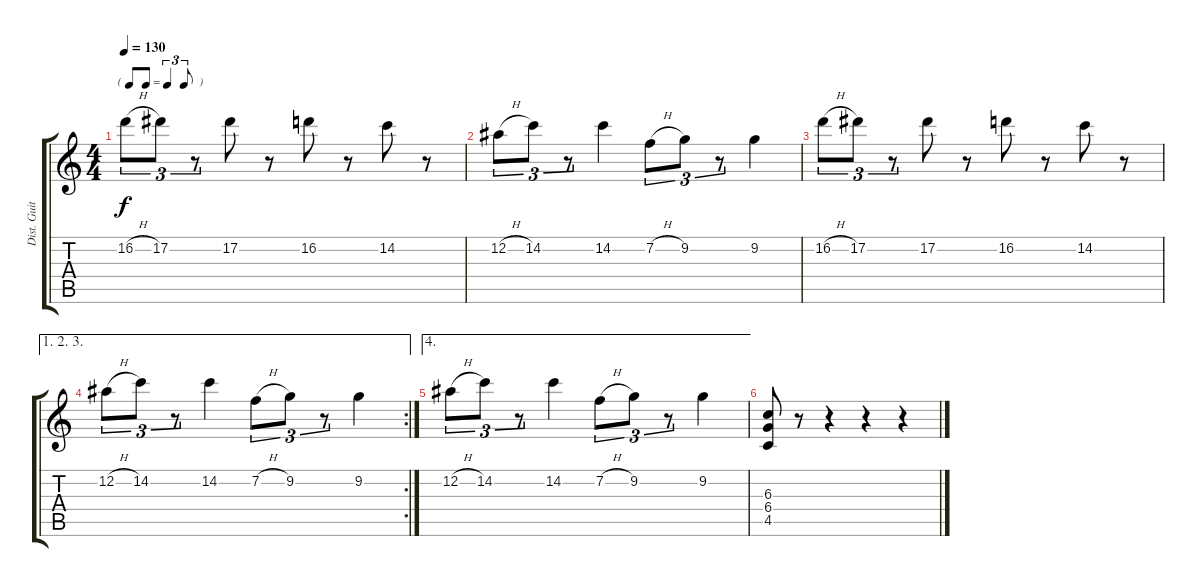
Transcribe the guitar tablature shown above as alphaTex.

\track ("Dist. Guitar 1" "Dist. Guit") {instrument distortionguitar}
\staff {score tabs}
\tuning (Eb4 Bb3 Gb3 Db3 Ab2 Eb2) {hide}
\ts (4 4)
\tf triplet8th
\tempo 130
\clef g2
\ks c
16.2{h}.8{tu (3 2) dy f} 17.2.8{tu (3 2)} r.8{tu (3 2)} 17.2.8 r.8 16.2.8 r.8 14.2.8 r.8 |
12.2{h}.8{tu (3 2)} 14.2.8{tu (3 2)} r.8{tu (3 2)} 14.2.4 7.2{h}.8{tu (3 2)} 9.2.8{tu (3 2)} r.8{tu (3 2)} 9.2.4 |
16.2{h}.8{tu (3 2)} 17.2.8{tu (3 2)} r.8{tu (3 2)} 17.2.8 r.8 16.2.8 r.8 14.2.8 r.8 |
\ae (1 2 3)
\rc 2
12.2{h}.8{tu (3 2)} 14.2.8{tu (3 2)} r.8{tu (3 2)} 14.2.4 7.2{h}.8{tu (3 2)} 9.2.8{tu (3 2)} r.8{tu (3 2)} 9.2.4 |
\ae 4
12.2{h}.8{tu (3 2)} 14.2.8{tu (3 2)} r.8{tu (3 2)} 14.2.4 7.2{h}.8{tu (3 2)} 9.2.8{tu (3 2)} r.8{tu (3 2)} 9.2.4 |
(6.3 6.4 4.5).8 r.8 r.4 r.4 r.4
